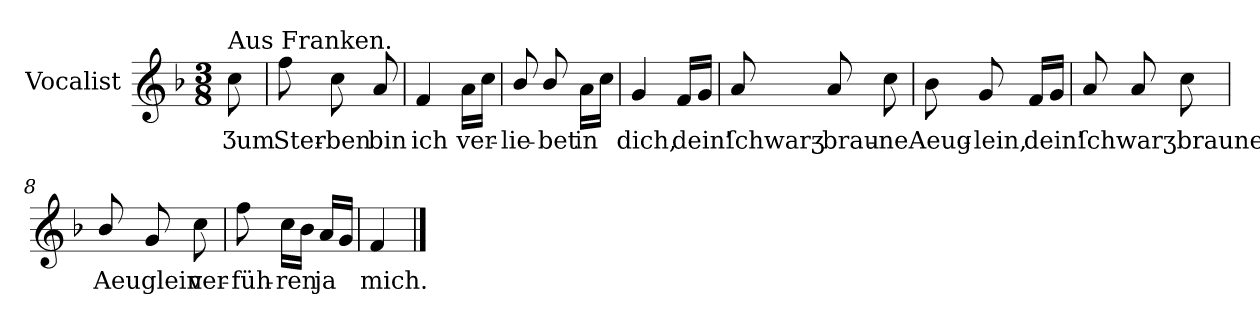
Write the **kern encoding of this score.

**kern	**text
*part1	*part1
*staff1	*staff1
*I"Vocalist	*
*k[b-]	*
*F:	*
*M3/8	*
=	=
!LO:TX:a:t=Aus Franken.	!
8cc	Ʒum
=1	=1
8ff	Ster-
8cc	-ben
8a	bin
=2	=2
4f	ich
16aLL	ver-
16ccJJ	.
=3	=3
8b-/	-lie-
8b-/	-bet
16aLL	in
16ccJJ	.
=4	=4
4g	dich,
16fLL	dein'
16gJJ	.
=5	=5
8a	ſchwarʒ-
8a	-brau-
8cc	-ne
=6	=6
8b-	Aeug-
8g	-lein,
16fLL	dein'
16gJJ	.
=7	=7
8a	ſchwarʒbraune
8a	.
8cc	.
=8	=8
8b-/	Aeuglein
8g	.
8cc	ver-
=9	=9
8ff	-füh-
16ccLL	-ren
16b-JJ	.
16aLL	ja
16gJJ	.
=10	=10
4f	mich.
==	==
*-	*-
